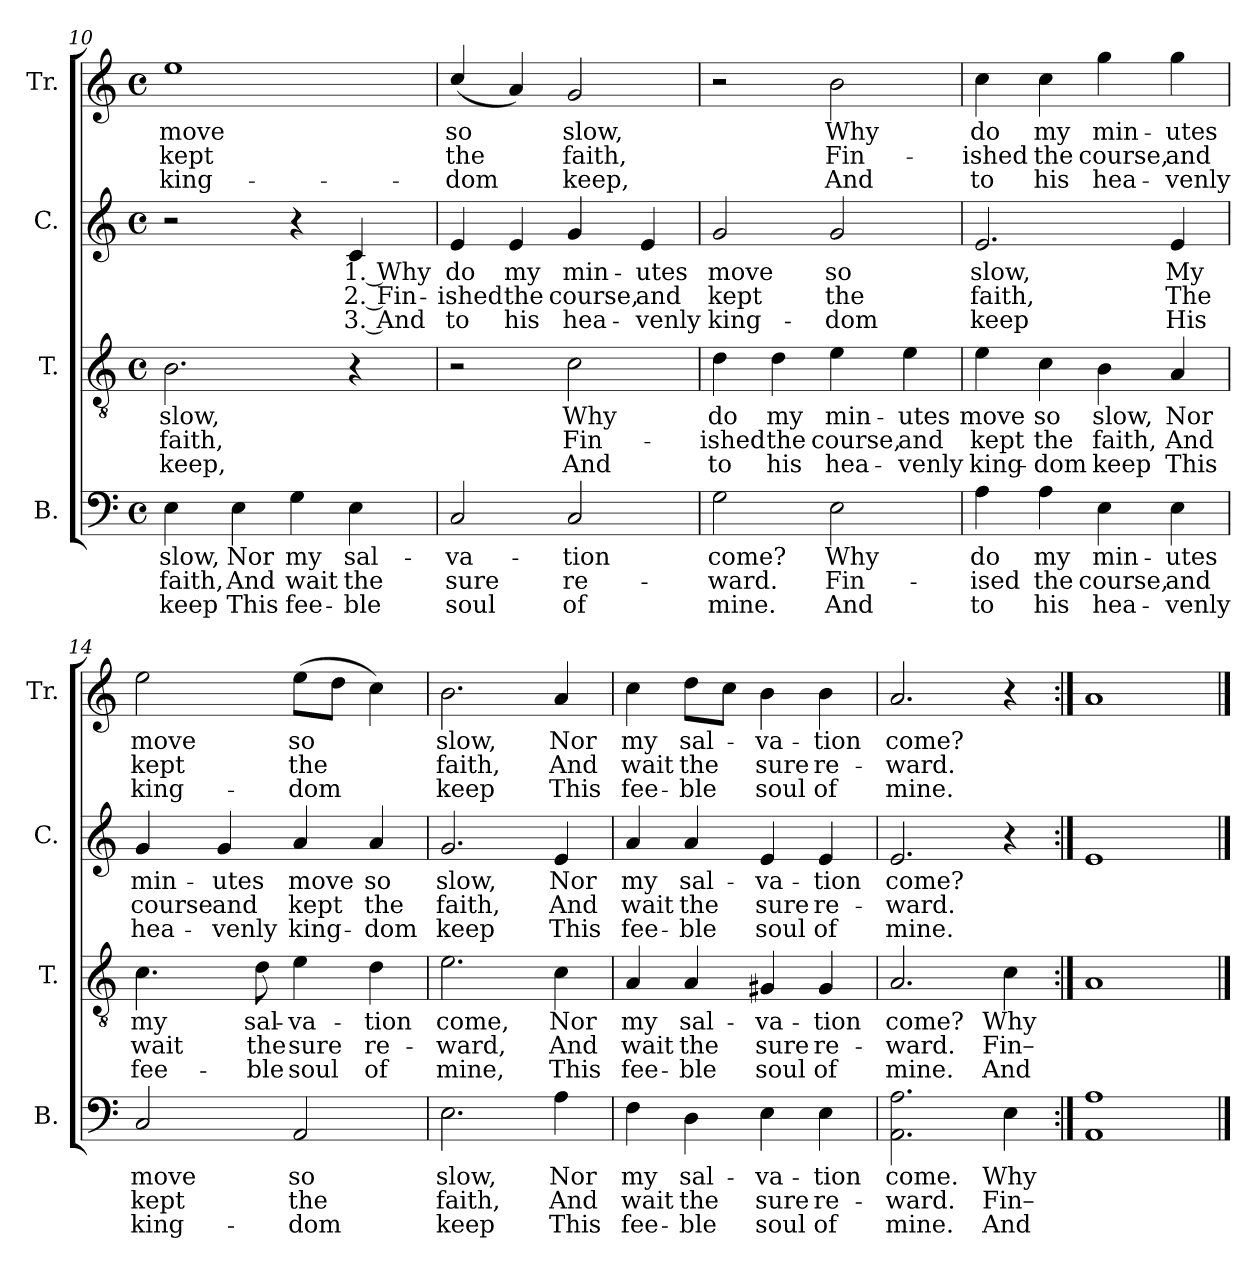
**kern	**text	**text	**text	**kern	**text	**text	**text	**kern	**text	**text	**text	**kern	**text	**text	**text
*part4	*part4	*part4	*part4	*part3	*part3	*part3	*part3	*part2	*part2	*part2	*part2	*part1	*part1	*part1	*part1
*staff4	*staff4	*staff4	*staff4	*staff3	*staff3	*staff3	*staff3	*staff2	*staff2	*staff2	*staff2	*staff1	*staff1	*staff1	*staff1
*I"B.	*	*	*	*I"T.	*	*	*	*I"C.	*	*	*	*I"Tr.	*	*	*
*I'B.	*	*	*	*I'T.	*	*	*	*I'C.	*	*	*	*I'Tr.	*	*	*
!!LO:LB:g=z
*clefF4	*	*	*	*clefGv2	*	*	*	*clefG2	*	*	*	*clefG2	*	*	*
*k[]	*	*	*	*k[]	*	*	*	*k[]	*	*	*	*k[]	*	*	*
*M4/4	*	*	*	*M4/4	*	*	*	*M4/4	*	*	*	*M4/4	*	*	*
*met(c)	*	*	*	*met(c)	*	*	*	*met(c)	*	*	*	*met(c)	*	*	*
=10	=10	=10	=10	=10	=10	=10	=10	=10	=10	=10	=10	=10	=10	=10	=10
!	!LO:LY:b	!LO:LY:b	!LO:LY:b	!	!LO:LY:b	!LO:LY:b	!LO:LY:b	!	!	!	!	!	!LO:LY:b	!LO:LY:b	!LO:LY:b
4E!\	slow,	faith,	keep	2.B!\	slow,	faith,	keep,	2r	.	.	.	1ee!	move	kept	king-
!	!LO:LY:b	!LO:LY:b	!LO:LY:b	!	!	!	!	!	!	!	!	!	!	!	!
4E!\	Nor	And	This	.	.	.	.	.	.	.	.	.	.	.	.
!	!LO:LY:b	!LO:LY:b	!LO:LY:b	!	!	!	!	!	!	!	!	!	!	!	!
4G!\	my	wait	fee-	.	.	.	.	4r	.	.	.	.	.	.	.
!	!LO:LY:b	!LO:LY:b	!LO:LY:b	!	!	!	!	!	!LO:LY:b	!LO:LY:b	!LO:LY:b	!	!	!	!
4E!\	sal-	the	-ble	4r	.	.	.	4c!/	1. Why	2. Fin-	3. And	.	.	.	.
=11	=11	=11	=11	=11	=11	=11	=11	=11	=11	=11	=11	=11	=11	=11	=11
!	!LO:LY:b	!LO:LY:b	!LO:LY:b	!	!	!	!	!	!LO:LY:b	!LO:LY:b	!LO:LY:b	!	!LO:LY:b	!LO:LY:b	!LO:LY:b
2C!/	-va-	sure	soul	2r	.	.	.	4e!/	do	-ished	to	(<4cc!/	so	the	-dom
!	!	!	!	!	!	!	!	!	!LO:LY:b	!LO:LY:b	!LO:LY:b	!	!	!	!
.	.	.	.	.	.	.	.	4e!/	my	the	his	4a!/)	.	.	.
!	!LO:LY:b	!LO:LY:b	!LO:LY:b	!	!LO:LY:b	!LO:LY:b	!LO:LY:b	!	!LO:LY:b	!LO:LY:b	!LO:LY:b	!	!LO:LY:b	!LO:LY:b	!LO:LY:b
2C!/	-tion	re-	of	2c!\	Why	Fin-	And	4g!/	min-	course,	hea-	2g!/	slow,	faith,	keep,
!	!	!	!	!	!	!	!	!	!LO:LY:b	!LO:LY:b	!LO:LY:b	!	!	!	!
.	.	.	.	.	.	.	.	4e!/	-utes	and	-venly	.	.	.	.
=12	=12	=12	=12	=12	=12	=12	=12	=12	=12	=12	=12	=12	=12	=12	=12
!	!LO:LY:b	!LO:LY:b	!LO:LY:b	!	!LO:LY:b	!LO:LY:b	!LO:LY:b	!	!LO:LY:b	!LO:LY:b	!LO:LY:b	!	!	!	!
2G!\	come?	-ward.	mine.	4d!\	do	-ished	to	2g!/	move	kept	king-	2r	.	.	.
!	!	!	!	!	!LO:LY:b	!LO:LY:b	!LO:LY:b	!	!	!	!	!	!	!	!
.	.	.	.	4d!\	my	the	his	.	.	.	.	.	.	.	.
!	!LO:LY:b	!LO:LY:b	!LO:LY:b	!	!LO:LY:b	!LO:LY:b	!LO:LY:b	!	!LO:LY:b	!LO:LY:b	!LO:LY:b	!	!LO:LY:b	!LO:LY:b	!LO:LY:b
2E!\	Why	Fin-	And	4e!\	min-	course,	hea-	2g!/	so	the	-dom	2b!\	Why	Fin-	And
!	!	!	!	!	!LO:LY:b	!LO:LY:b	!LO:LY:b	!	!	!	!	!	!	!	!
.	.	.	.	4e!\	-utes	and	-venly	.	.	.	.	.	.	.	.
=13	=13	=13	=13	=13	=13	=13	=13	=13	=13	=13	=13	=13	=13	=13	=13
!	!LO:LY:b	!LO:LY:b	!LO:LY:b	!	!LO:LY:b	!LO:LY:b	!LO:LY:b	!	!LO:LY:b	!LO:LY:b	!LO:LY:b	!	!LO:LY:b	!LO:LY:b	!LO:LY:b
4A!\	do	-ised	to	4e!\	move	kept	king-	2.e!/	slow,	faith,	keep	4cc!\	do	-ished	to
!	!LO:LY:b	!LO:LY:b	!LO:LY:b	!	!LO:LY:b	!LO:LY:b	!LO:LY:b	!	!	!	!	!	!LO:LY:b	!LO:LY:b	!LO:LY:b
4A!\	my	the	his	4c!\	so	the	-dom	.	.	.	.	4cc!\	my	the	his
!	!LO:LY:b	!LO:LY:b	!LO:LY:b	!	!LO:LY:b	!LO:LY:b	!LO:LY:b	!	!	!	!	!	!LO:LY:b	!LO:LY:b	!LO:LY:b
4E!\	min-	course,	hea-	4B!\	slow,	faith,	keep	.	.	.	.	4gg!\	min-	course,	hea-
!	!LO:LY:b	!LO:LY:b	!LO:LY:b	!	!LO:LY:b	!LO:LY:b	!LO:LY:b	!	!LO:LY:b	!LO:LY:b	!LO:LY:b	!	!LO:LY:b	!LO:LY:b	!LO:LY:b
4E!\	-utes	and	-venly	4A!/	Nor	And	This	4e!/	My	The	His	4gg!\	-utes	and	-venly
=14	=14	=14	=14	=14	=14	=14	=14	=14	=14	=14	=14	=14	=14	=14	=14
!	!LO:LY:b	!LO:LY:b	!LO:LY:b	!	!LO:LY:b	!LO:LY:b	!LO:LY:b	!	!LO:LY:b	!LO:LY:b	!LO:LY:b	!	!LO:LY:b	!LO:LY:b	!LO:LY:b
2C!/	move	kept	king-	4.c!\	my	wait	fee-	4g!/	min-	course	hea-	2ee!\	move	kept	king-
!	!	!	!	!	!	!	!	!	!LO:LY:b	!LO:LY:b	!LO:LY:b	!	!	!	!
.	.	.	.	.	.	.	.	4g!/	-utes	and	-venly	.	.	.	.
!	!	!	!	!	!LO:LY:b	!LO:LY:b	!LO:LY:b	!	!	!	!	!	!	!	!
.	.	.	.	8d!\	sal-	the	-ble	.	.	.	.	.	.	.	.
!	!LO:LY:b	!LO:LY:b	!LO:LY:b	!	!LO:LY:b	!LO:LY:b	!LO:LY:b	!	!LO:LY:b	!LO:LY:b	!LO:LY:b	!	!LO:LY:b	!LO:LY:b	!LO:LY:b
2AA!/	so	the	-dom	4e!\	-va-	sure	soul	4a!/	move	kept	king-	(>8ee!\L	so	the	-dom
.	.	.	.	.	.	.	.	.	.	.	.	8dd!\J	.	.	.
!	!	!	!	!	!LO:LY:b	!LO:LY:b	!LO:LY:b	!	!LO:LY:b	!LO:LY:b	!LO:LY:b	!	!	!	!
.	.	.	.	4d!\	-tion	re-	of	4a!/	so	the	-dom	4cc!\)	.	.	.
=15	=15	=15	=15	=15	=15	=15	=15	=15	=15	=15	=15	=15	=15	=15	=15
!	!LO:LY:b	!LO:LY:b	!LO:LY:b	!	!LO:LY:b	!LO:LY:b	!LO:LY:b	!	!LO:LY:b	!LO:LY:b	!LO:LY:b	!	!LO:LY:b	!LO:LY:b	!LO:LY:b
2.E!\	slow,	faith,	keep	2.e!\	come,	-ward,	mine,	2.g!/	slow,	faith,	keep	2.b!\	slow,	faith,	keep
!	!LO:LY:b	!LO:LY:b	!LO:LY:b	!	!LO:LY:b	!LO:LY:b	!LO:LY:b	!	!LO:LY:b	!LO:LY:b	!LO:LY:b	!	!LO:LY:b	!LO:LY:b	!LO:LY:b
4A!\	Nor	And	This	4c!\	Nor	And	This	4e!/	Nor	And	This	4a!/	Nor	And	This
=16	=16	=16	=16	=16	=16	=16	=16	=16	=16	=16	=16	=16	=16	=16	=16
!	!LO:LY:b	!LO:LY:b	!LO:LY:b	!	!LO:LY:b	!LO:LY:b	!LO:LY:b	!	!LO:LY:b	!LO:LY:b	!LO:LY:b	!	!LO:LY:b	!LO:LY:b	!LO:LY:b
4F!\	my	wait	fee-	4A!/	my	wait	fee-	4a!/	my	wait	fee-	4cc!\	my	wait	fee-
!	!LO:LY:b	!LO:LY:b	!LO:LY:b	!	!LO:LY:b	!LO:LY:b	!LO:LY:b	!	!LO:LY:b	!LO:LY:b	!LO:LY:b	!	!LO:LY:b	!LO:LY:b	!LO:LY:b
4D!\	sal-	the	-ble	4A!/	sal-	the	-ble	4a!/	sal-	the	-ble	8dd!\L	sal-	the	-ble
.	.	.	.	.	.	.	.	.	.	.	.	8cc!\J	.	.	.
!	!LO:LY:b	!LO:LY:b	!LO:LY:b	!	!LO:LY:b	!LO:LY:b	!LO:LY:b	!	!LO:LY:b	!LO:LY:b	!LO:LY:b	!	!LO:LY:b	!LO:LY:b	!LO:LY:b
4E!\	-va-	sure	soul	4G#X!/	-va-	sure	soul	4e!/	-va-	sure	soul	4b!\	-va-	sure	soul
!	!LO:LY:b	!LO:LY:b	!LO:LY:b	!	!LO:LY:b	!LO:LY:b	!LO:LY:b	!	!LO:LY:b	!LO:LY:b	!LO:LY:b	!	!LO:LY:b	!LO:LY:b	!LO:LY:b
4E!\	-tion	re-	of	4G#!/	-tion	re-	of	4e!/	-tion	re-	of	4b!\	-tion	re-	of
=17	=17	=17	=17	=17	=17	=17	=17	=17	=17	=17	=17	=17	=17	=17	=17
!	!LO:LY:b	!LO:LY:b	!LO:LY:b	!	!LO:LY:b	!LO:LY:b	!LO:LY:b	!	!LO:LY:b	!LO:LY:b	!LO:LY:b	!	!LO:LY:b	!LO:LY:b	!LO:LY:b
2.AA!\ 2.A!\	come.	-ward.	mine.	2.A!/	come?	-ward.	mine.	2.e!/	come?	-ward.	mine.	2.a!/	come?	-ward.	mine.
!	!LO:LY:b	!LO:LY:b	!LO:LY:b	!	!LO:LY:b	!LO:LY:b	!LO:LY:b	!	!	!	!	!	!	!	!
4E!\	Why	Fin–	And	4c!\	Why	Fin–	And	4r	.	.	.	4r	.	.	.
=18:|!	=18:|!	=18:|!	=18:|!	=18:|!	=18:|!	=18:|!	=18:|!	=18:|!	=18:|!	=18:|!	=18:|!	=18:|!	=18:|!	=18:|!	=18:|!
1AA! 1A!	.	.	.	1A!	.	.	.	1e!	.	.	.	1a!	.	.	.
==	==	==	==	==	==	==	==	==	==	==	==	==	==	==	==
*-	*-	*-	*-	*-	*-	*-	*-	*-	*-	*-	*-	*-	*-	*-	*-
